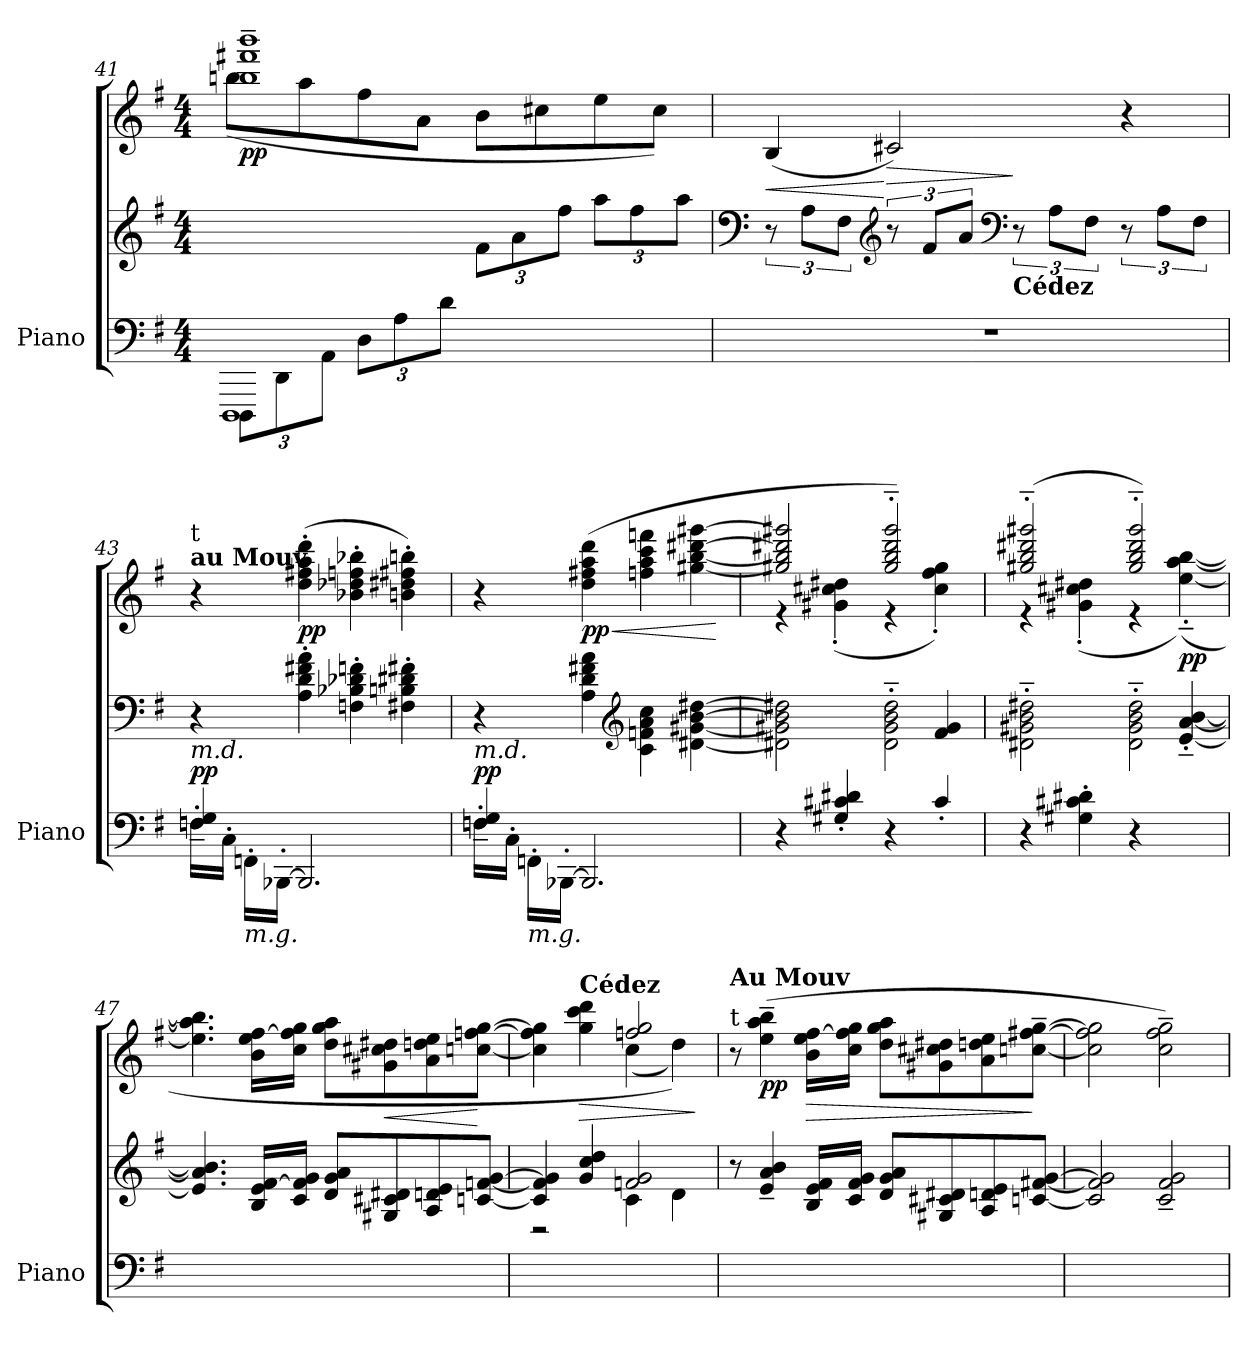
**kern	**kern	**kern	**dynam
*part1	*part1	*part1	*part1
*staff3	*staff2	*staff1	*staff1/2/3
*I"Piano	*	*	*
*I'Piano	*	*	*
!!LO:LB:g=z
*clefF4	*clefG2	*clefG2	*
*k[f#]	*k[f#]	*k[f#]	*
*M4/4	*M4/4	*M4/4	*
*Xbrackettup	*	*	*
=41	=41	=41	=41
*^	*^	*^	*
!	!	!	!	!	!	!LO:DY:b
12DDD\L	1DDD	2ryy	1ryy	1bbn~ 1fff#X~ 1bbb~	(>8bb\L	pp
12DD\	.	.	.	.	.	.
.	.	.	.	.	8aa\	.
12AA\J	.	.	.	.	.	.
12D\L	.	.	.	.	8ff#\	.
12A\	.	.	.	.	.	.
.	.	.	.	.	8a\J	.
12d\J	.	.	.	.	.	.
*	*	*Xbrackettup	*	*	*	*
2ryy	.	12f#\L	.	.	8b\L	.
.	.	12a\	.	.	.	.
.	.	.	.	.	8cc#X\	.
.	.	12ff#\J	.	.	.	.
.	.	12aa\L	.	.	8ee\	.
.	.	12ff#\	.	.	.	.
.	.	.	.	.	8cc#\J)	.
.	.	12aa\J	.	.	.	.
*v	*v	*	*	*	*	*
*	*v	*v	*	*	*
=42	=42	=42	=42	=42
*	*clefF4	*	*	*
*	*brackettup	*	*	*
!	!	!	!	!LO:HP:b
1r	12r	(<4B/	2ryy	<
.	12A\L	.	.	.
.	12F#\J	.	.	.
*	*clefG2	*	*	*
!	!	!	!	!LO:HP:n=1:b
.	12r	2c#X/)	.	[ >
.	12f#/L	.	.	.
.	12a/J	.	.	.
*	*clefF4	*	*	*
!	!LO:TX:b:B:t=Cédez	!	!	!
.	12r	.	2ryy	]
.	12A\L	.	.	.
.	12F#\J	.	.	.
.	12r	4r	.	.
.	12A\L	.	.	.
.	12F#\J	.	.	.
*	*	*v	*v	*
!!LO:LB:g=z
=43	=43	=43	=43
*	*	*MM52	*
*^	*	*	*
!	!	!	!LO:TX:a:B:t=au Mouv	!
!	!	!	!LO:TX:a:t=t	!
!LO:TX:a:i:t=m.d.	!	!	!	!
!	!	!	!	!LO:DY:a=3
16F'\LL	4Fn/~ 4G/~	4r	4r	pp
16C'\JJ	.	.	.	.
!LO:TX:b:i:t=m.g.	!	!	!	!
16FFn'\LL	.	.	.	.
[16BBB-X'\JJ	.	.	.	.
!	!	!	!	!LO:DY:b
4ryy	2.BBB-/]	4A\' 4d\' 4f#X\' 4a\'	(>4dd\' 4ff#X\' 4aa\' 4ddd\'	pp
2ryy	.	4Fn\' 4B-X\' 4d-X\' 4fn\'	4b-X\' 4dd-X\' 4ffn\' 4bb-X\'	.
.	.	4F#X\' 4Bn\' 4d#X\' 4f#X\'	4bn\' 4dd#X\' 4ff#X\' 4bbn\')	.
=44	=44	=44	=44	=44
!LO:TX:a:i:t=m.d.	!	!	!	!
!	!	!	!	!LO:DY:a=3
16F'\LL	4Fn/~ 4G/~	4r	4r	pp
16C'\JJ	.	.	.	.
!LO:TX:b:i:t=m.g.	!	!	!	!
16FFn'\LL	.	.	.	.
[16BBB-X'\JJ	.	.	.	.
!	!	!	!	!LO:HP:b
!	!	!	!	!LO:DY:n=1:b
4ryy	2.BBB-/]	4A\ 4d\ 4f#X\ 4a\	(>4dd\ 4ff#X\ 4aa\ 4ddd\	< pp
*	*	*clefG2	*	*
2ryy	.	4c\ 4fn\ 4a\ 4cc\	4ffn\ 4aa\ 4ccc\ 4fffn\	.
.	.	[4d#X\ [4g#X\ [4b\ [4dd#X\	[4gg#X\ [4bb\ [4ddd#X\ [4ggg#X\	.
*v	*v	*	*	*
.	.	.	[
=45	=45	=45	=45
*	*^	*^	*
4r	2d#X\] 2g#X\] 2b\] 2dd#X\]	2ryy	2gg#X/] 2bb/] 2ddd#X/] 2ggg#X/]	4r	.
4G#X/' 4c#X/' 4d#X/'	.	.	.	(<4g#X\' 4cc#X\' 4dd#X\'	.
4r	2d#\'>~> 2g#\'>~> 2b\'>~> 2dd#\'>~>	4ryy	2gg#/'~ 2bb/'~ 2ddd#/'~ 2ggg#/'~)	4r	.
4c#'/	.	4f#/ 4g#/	.	4cc#\' 4ff#\' 4gg#\')	.
!!LO:PB:g=z	!!
=46	=46	=46	=46	=46	=46
4r	2d#X\'>~> 2g#X\'>~> 2b\'>~> 2dd#X\'>~>	2.ryy	(>2gg#X/'~ 2bb/'~ 2ddd#X/'~ 2ggg#X/'~	4r	.
4G#X\' 4c#X\' 4d#X\'	.	.	.	(<4g#X\' 4cc#X\' 4dd#X\'	.
4r	2d#\'>~> 2g#\'>~> 2b\'>~> 2dd#\'>~>	.	2gg#/'~ 2bb/'~ 2ddd#/'~ 2ggg#/'~)	4r	.
!	!	!	!	!	!LO:DY:b
4ryy	.	[4e/'<~> [4a/'<~> [4b/'<~>	.	(>[4ee\'~> [4aa\'~> [4bb\'~>)	pp
*	*v	*v	*	*	*
*	*	*v	*v	*
=47	=47	=47	=47
1ryy	4.e/] 4.a/] 4.b/]	4.ee\] 4.aa\] 4.bb\]	.
.	16B/ 16e/ [16f#/LL	16b\ 16ee\ [16ff#\LL	.
.	16c/ 16f#/] 16g/JJ	16cc\ 16ff#\] 16gg\JJ	.
.	8d/ 8g/ 8a/L	8dd\ 8gg\ 8aa\L	.
!	!	!	!LO:HP:b
.	8G#X/ 8c#X/ 8d#X/	8g#X\ 8cc#X\ 8dd#X\	<
.	8A/ 8dn/ 8e/	8a\ 8ddn\ 8ee\	.
.	[8cn/ [8fn/ [8g/J	[8ccn\ [8ffn\ [8gg\J	[
=48	=48	=48	=48
*	*^	*^	*
1ryy	4c/] 4fn/] 4g/]	2r	4cc\] 4ffn\] 4gg\]	2ryy	.
!	!	!	!LO:TX:a:B:t=Cédez	!	!
!	!	!	!	!	!LO:HP:b
.	4g/ 4cc/ 4dd/	.	4gg\ 4ccc\ 4ddd\	.	>
.	2f/ 2g/	4c\	2ff/ 2gg/	(<4cc\	.
.	.	4d\	.	4dd\))	.
*	*v	*v	*	*	*
*	*	*v	*v	*
.	.	.	]
!!LO:LB:g=z
=49	=49	=49	=49
!	!	!LO:TX:a:B:t=Au Mouv	!
!	!	!LO:TX:a:t=t	!
1ryy	8r	8r	.
!	!	!	!LO:DY:b
.	4e/~ 4a/~ 4b/~	(>4ee\~ 4aa\~ 4bb\~	pp
!	!	!	!LO:HP:b
.	16B/ 16e/ 16f#/LL	16b\ 16ee\ [16ff#\LL	>
.	16c/ 16f#/ 16g/JJ	16cc\ 16ff#\] 16gg\JJ	.
.	8d/ 8g/ 8a/L	8dd\ 8gg\ 8aa\L	.
.	8G#X/ 8c#X/ 8d#X/	8g#X\ 8cc#X\ 8dd#X\	.
.	8A/ 8dn/ 8e/	8a\ 8ddn\ 8ee\	.
.	[8cn/ [8f#X/ [8g/J	[8ccn\~ [8ff#X\~ [8gg\~J	]
=50	=50	=50	=50
1ryy	2c/] 2f#/] 2g/]	2cc\] 2ff#\] 2gg\]	.
.	2c/~ 2f#/~ 2g/~	2cc\~ 2ff#\~ 2gg\~)	.
=	=	=	=
*-	*-	*-	*-
